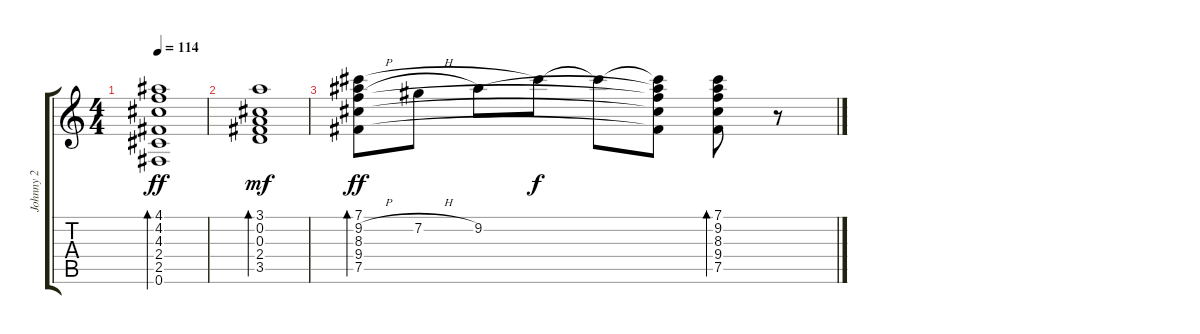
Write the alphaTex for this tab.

\track ("Johnny 2" "Johnny 2") {instrument electricguitarclean}
\staff {score tabs}
\tuning (Gb4 Db4 A3 E3 B2 Gb2) {hide}
\ts (4 4)
\tempo 114
\clef g2
\ks c
(4.1 4.2 4.3 2.4 2.5 0.6).1{bd 240 dy ff volume 9} |
(3.1 0.2 0.3 2.4 3.5).1{bd 240 dy mf balance 8} |
(7.1 9.2{h} 8.3 9.4 7.5).8{bd 120 dy ff volume 16} 7.2{h}.8 9.2.8 7.1{t}.8{dy f} 7.1{t}.8 (7.1{t} 9.2{t} 8.3{t} 9.4{t} 7.5{t}).8 (7.1 9.2 8.3 9.4 7.5).8{bd 60} r.8
